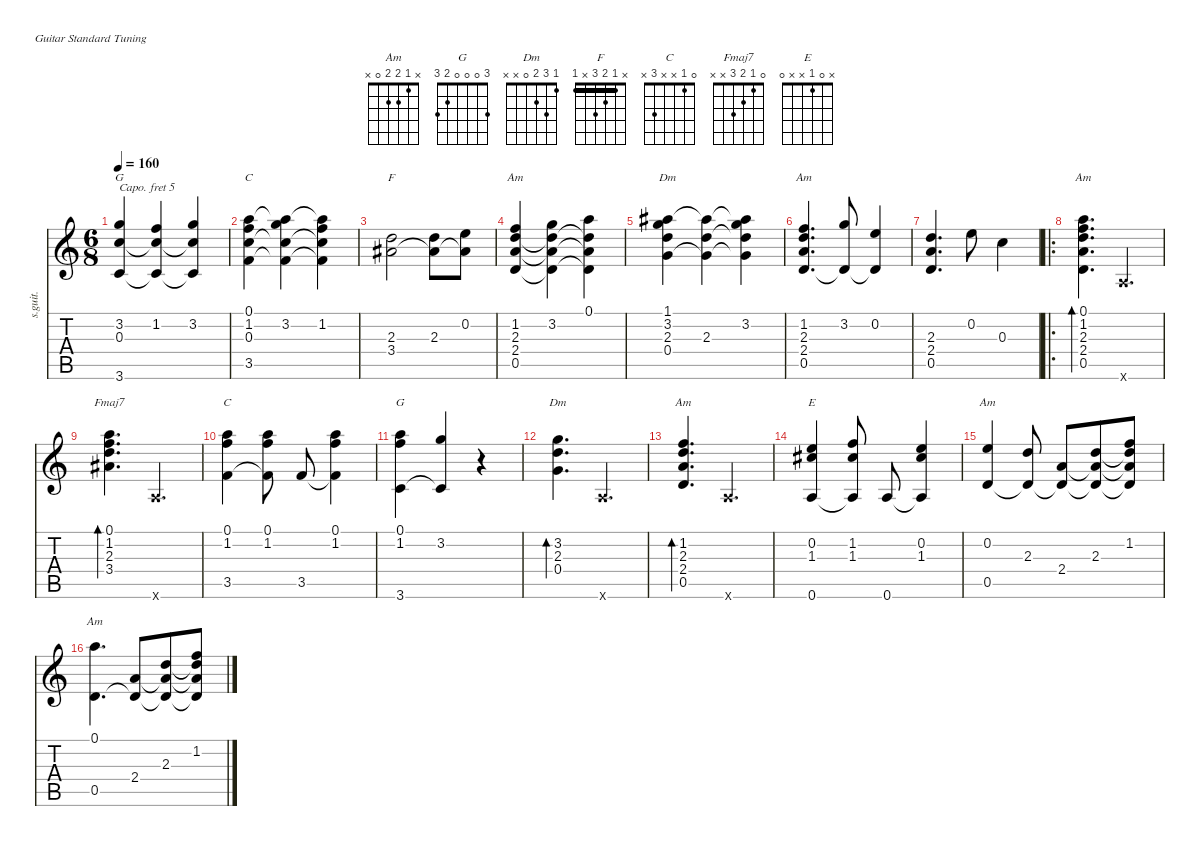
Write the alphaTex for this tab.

\defaultSystemsLayout 4
\hideDynamics
\bracketExtendMode nobrackets
\track ("Дорожка 1" "s.guit.") {instrument acousticguitarsteel}
\staff {score tabs}
\capo 5
\tuning (E4 B3 G3 D3 A2 E2)
\chord ("Am" 0 1 2 2 0 x)
\chord ("G" x 0 0 x x 3)
\chord ("Dm" 1 3 2 0 x x)
\chord ("F" x 1 2 3 x 1) {barre 1}
\chord ("C" 0 1 0 x 3 x)
\chord ("Am" x 1 2 2 0 x)
\chord ("Fmaj7" 0 1 2 3 x x)
\chord ("C" 0 1 x x 3 x)
\chord ("G" 3 0 0 0 2 3)
\chord ("E" x 0 1 x x 0)
\ts (6 8)
\tempo 160
\clef g2
\ks c
(3.2 0.3 3.6).4{ch "G" dy f beam Up} (1.2 0.3{t} 3.6{t}).4{beam Up} (3.2 0.3{t} 3.6{t}).4{beam Up} |
(0.1 1.2 0.3 3.5).4{ch "C" beam Down} (3.2 0.1{t} 0.3{t} 3.5{t}).4{beam Down} (0.1{t} 1.2 0.3{t} 3.5{t}).4{beam Down} |
(2.3 3.4{acc #}).2{ch "F" beam Down} (2.3 3.4{t acc #}).8{beam Down} (0.2 3.4{t acc #}).8{beam Down} |
(1.2 2.3 2.4 0.5).4{ch "Am" beam Up} (3.2 2.3{t} 2.4{t} 0.5{t}).4{beam Down} (0.1 2.3{t} 2.4{t} 0.5{t}).4{beam Down} |
(1.1{acc #} 3.2 2.3 0.4).4{ch "Dm" beam Down} (2.3 1.1{t acc #} 0.4{t}).4{beam Down} (1.1{t acc #} 3.2 2.3{t} 0.4{t}).4{beam Down} |
(1.2 2.3 2.4 0.5).4{d ch "Am" beam Up} (3.2 0.5{t}).8{beam Up} (0.2 0.5{t}).4{beam Up} |
(2.3 2.4 0.5).4{d beam Up} 0.2.8{beam Down} 0.3.4{beam Down} |
\ro
(0.1 1.2 2.3 2.4 0.5).4{d bd 60 ch "Am" beam Down} 0.6{x}.4{d beam Up} |
(0.1 1.2 2.3 3.4{acc #}).4{d bd 60 ch "Fmaj7" beam Down} 0.6{x}.4{d beam Up} |
(0.1 1.2 3.5).4{ch "C" beam Down} (0.1 1.2 3.5{t}).8{beam Down} 3.5.8{beam Up} (0.1 1.2 3.5{t}).4{beam Down} |
(0.1 1.2 3.6).4{ch "G" beam Down} (3.2 3.6{t}).4{beam Up} r.4{beam Down} |
(3.2 2.3 0.4).4{d bd 60 ch "Dm" beam Down} 0.6{x}.4{d beam Up} |
(1.2 2.3 2.4 0.5).4{d bd 60 ch "Am" beam Up} 0.6{x}.4{d beam Up} |
(0.2 1.3{acc #} 0.6).4{ch "E" beam Up} (1.2 1.3{acc #} 0.6{t}).8{beam Up} 0.6.8{beam Up} (0.2 1.3{acc #} 0.6{t}).4{beam Up} |
(0.2 0.5).4{ch "Am" beam Up} (2.3 0.5{t}).8{beam Up} (2.4 0.5{t}).8{beam Up} (2.3 2.4{t} 0.5{t}).8{beam Up} (1.2 2.3{t} 2.4{t} 0.5{t}).8{beam Up} |
(0.1 0.5).4{d ch "Am" beam Down} (2.4 0.5{t}).8{beam Up} (2.3 2.4{t} 0.5{t}).8{beam Up} (1.2 2.3{t} 2.4{t} 0.5{t}).8{beam Up}
